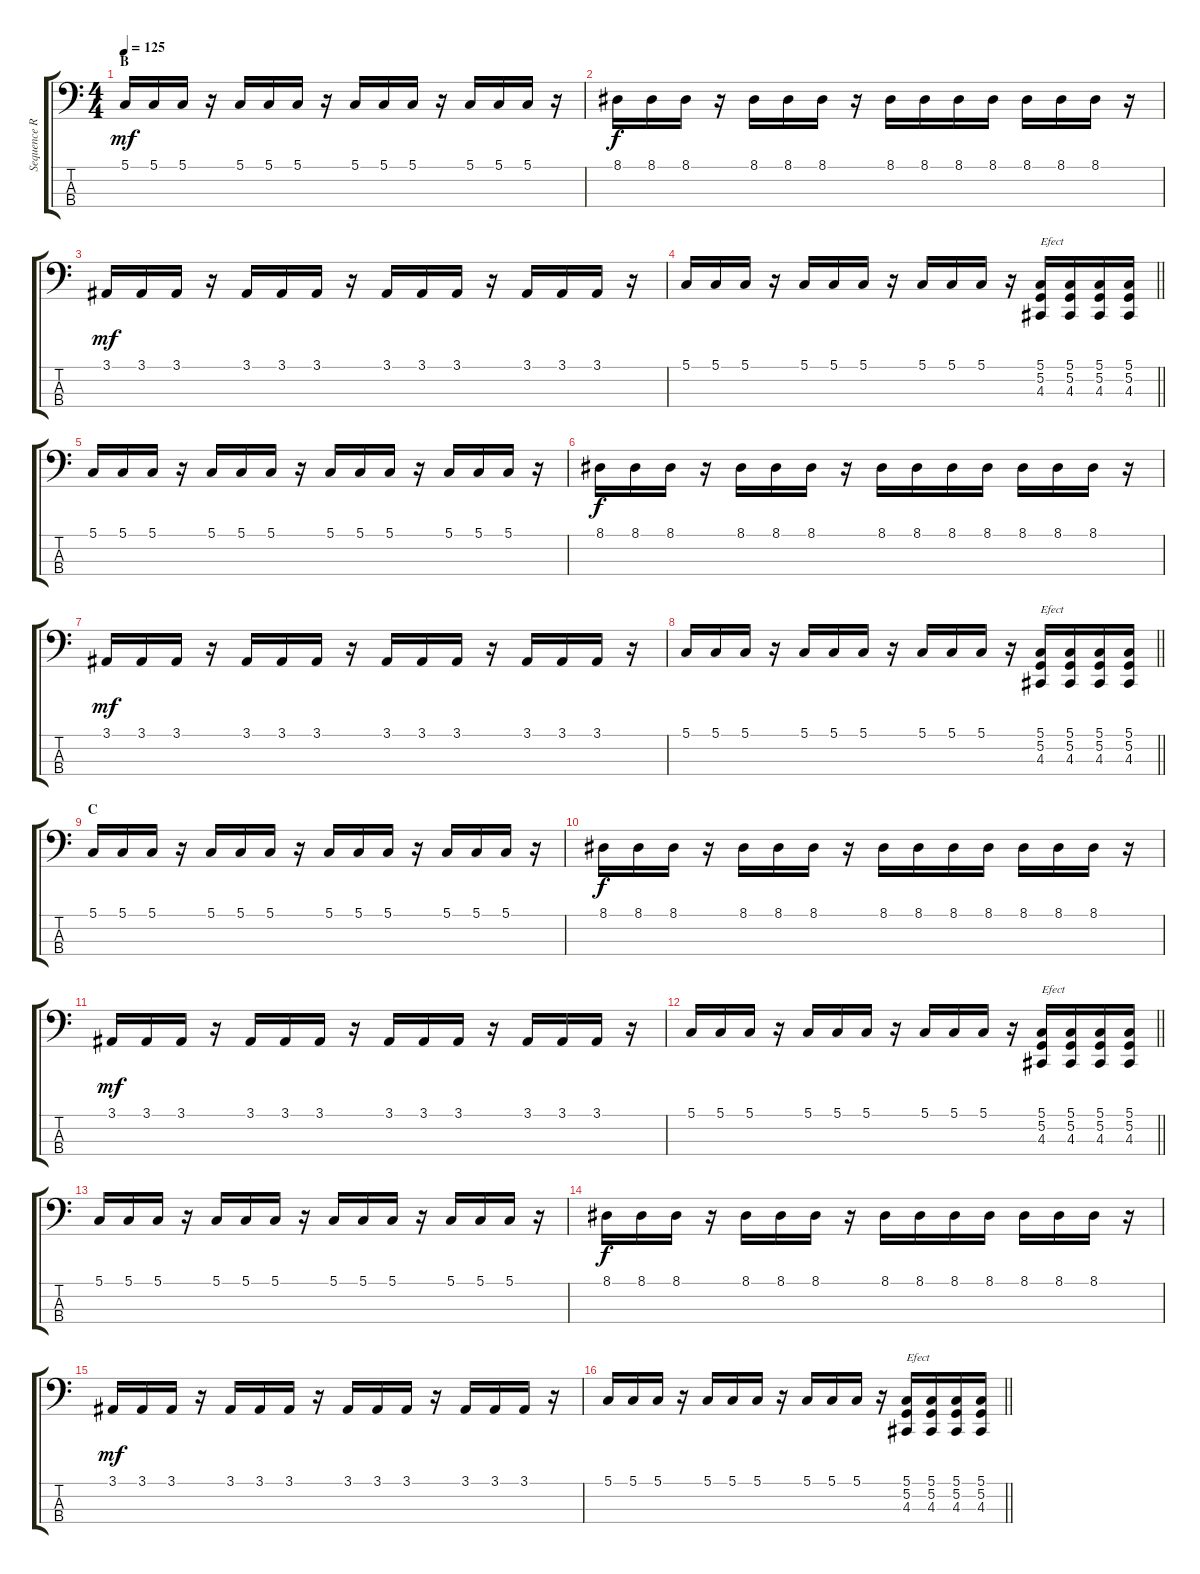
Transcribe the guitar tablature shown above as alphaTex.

\track ("Sequence R" "Sequence R") {instrument lead1square}
\staff {score tabs}
\tuning (G2 D2 A1 E1) {hide}
\ts (4 4)
\section ("" "B")
\tempo 125
\clef f4
\ks c
5.1.16{dy mf} 5.1.16 5.1.16 r.16 5.1.16 5.1.16 5.1.16 r.16 5.1.16 5.1.16 5.1.16 r.16 5.1.16 5.1.16 5.1.16 r.16 |
8.1.16{dy f} 8.1.16 8.1.16 r.16 8.1.16 8.1.16 8.1.16 r.16 8.1.16 8.1.16 8.1.16 8.1.16 8.1.16 8.1.16 8.1.16 r.16 |
3.1.16{dy mf} 3.1.16 3.1.16 r.16 3.1.16 3.1.16 3.1.16 r.16 3.1.16 3.1.16 3.1.16 r.16 3.1.16 3.1.16 3.1.16 r.16 |
\barLineRight lightlight
5.1.16 5.1.16 5.1.16 r.16 5.1.16 5.1.16 5.1.16 r.16 5.1.16 5.1.16 5.1.16 r.16 (5.1 5.2 4.3).16{txt "Efect"} (5.1 5.2 4.3).16 (5.1 5.2 4.3).16 (5.1 5.2 4.3).16 |
5.1.16 5.1.16 5.1.16 r.16 5.1.16 5.1.16 5.1.16 r.16 5.1.16 5.1.16 5.1.16 r.16 5.1.16 5.1.16 5.1.16 r.16 |
8.1.16{dy f} 8.1.16 8.1.16 r.16 8.1.16 8.1.16 8.1.16 r.16 8.1.16 8.1.16 8.1.16 8.1.16 8.1.16 8.1.16 8.1.16 r.16 |
3.1.16{dy mf} 3.1.16 3.1.16 r.16 3.1.16 3.1.16 3.1.16 r.16 3.1.16 3.1.16 3.1.16 r.16 3.1.16 3.1.16 3.1.16 r.16 |
\barLineRight lightlight
5.1.16 5.1.16 5.1.16 r.16 5.1.16 5.1.16 5.1.16 r.16 5.1.16 5.1.16 5.1.16 r.16 (5.1 5.2 4.3).16{txt "Efect"} (5.1 5.2 4.3).16 (5.1 5.2 4.3).16 (5.1 5.2 4.3).16 |
\section ("" "C")
5.1.16 5.1.16 5.1.16 r.16 5.1.16 5.1.16 5.1.16 r.16 5.1.16 5.1.16 5.1.16 r.16 5.1.16 5.1.16 5.1.16 r.16 |
8.1.16{dy f} 8.1.16 8.1.16 r.16 8.1.16 8.1.16 8.1.16 r.16 8.1.16 8.1.16 8.1.16 8.1.16 8.1.16 8.1.16 8.1.16 r.16 |
3.1.16{dy mf} 3.1.16 3.1.16 r.16 3.1.16 3.1.16 3.1.16 r.16 3.1.16 3.1.16 3.1.16 r.16 3.1.16 3.1.16 3.1.16 r.16 |
\barLineRight lightlight
5.1.16 5.1.16 5.1.16 r.16 5.1.16 5.1.16 5.1.16 r.16 5.1.16 5.1.16 5.1.16 r.16 (5.1 5.2 4.3).16{txt "Efect"} (5.1 5.2 4.3).16 (5.1 5.2 4.3).16 (5.1 5.2 4.3).16 |
5.1.16 5.1.16 5.1.16 r.16 5.1.16 5.1.16 5.1.16 r.16 5.1.16 5.1.16 5.1.16 r.16 5.1.16 5.1.16 5.1.16 r.16 |
8.1.16{dy f} 8.1.16 8.1.16 r.16 8.1.16 8.1.16 8.1.16 r.16 8.1.16 8.1.16 8.1.16 8.1.16 8.1.16 8.1.16 8.1.16 r.16 |
3.1.16{dy mf} 3.1.16 3.1.16 r.16 3.1.16 3.1.16 3.1.16 r.16 3.1.16 3.1.16 3.1.16 r.16 3.1.16 3.1.16 3.1.16 r.16 |
\barLineRight lightlight
5.1.16 5.1.16 5.1.16 r.16 5.1.16 5.1.16 5.1.16 r.16 5.1.16 5.1.16 5.1.16 r.16 (5.1 5.2 4.3).16{txt "Efect"} (5.1 5.2 4.3).16 (5.1 5.2 4.3).16 (5.1 5.2 4.3).16
